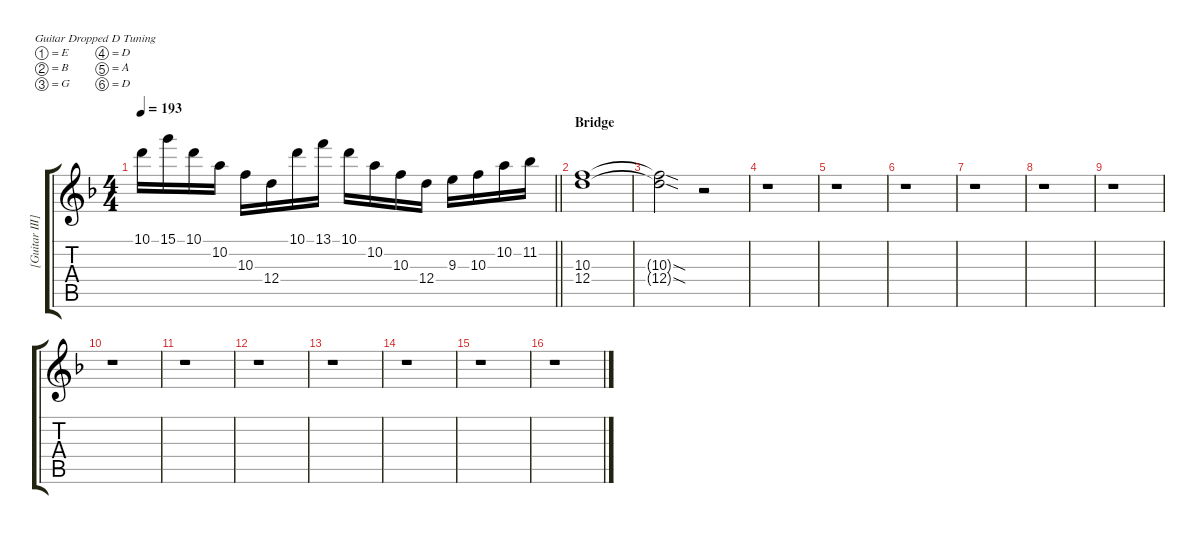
\hideDynamics
\bracketExtendMode groupsimilarinstruments
\firstSystemTrackNameMode fullname
\otherSystemsTrackNameMode fullname
\otherSystemsTrackNameOrientation horizontal
\track ("[Guitar III]" "E-Gt") {instrument distortionguitar}
\staff {score tabs}
\tuning (E4 B3 G3 D3 A2 D2)
\ts (4 4)
\tempo 193
\clef g2
\barLineRight lightlight
\ks f
10.1.16{dy f} 15.1.16 10.1.16 10.2.16 10.3.16 12.4.16 10.1.16 13.1.16 10.1.16 10.2.16 10.3.16 12.4.16 9.3.16 10.3.16 10.2.16 11.2.16 |
\section ("" "Bridge")
(10.3 12.4).1 |
(10.3{sod t} 12.4{sod t}).2 r.2 |
r.1 |
r.1 |
r.1 |
r.1 |
r.1 |
r.1 |
r.1 |
r.1 |
r.1 |
r.1 |
r.1 |
r.1 |
r.1
